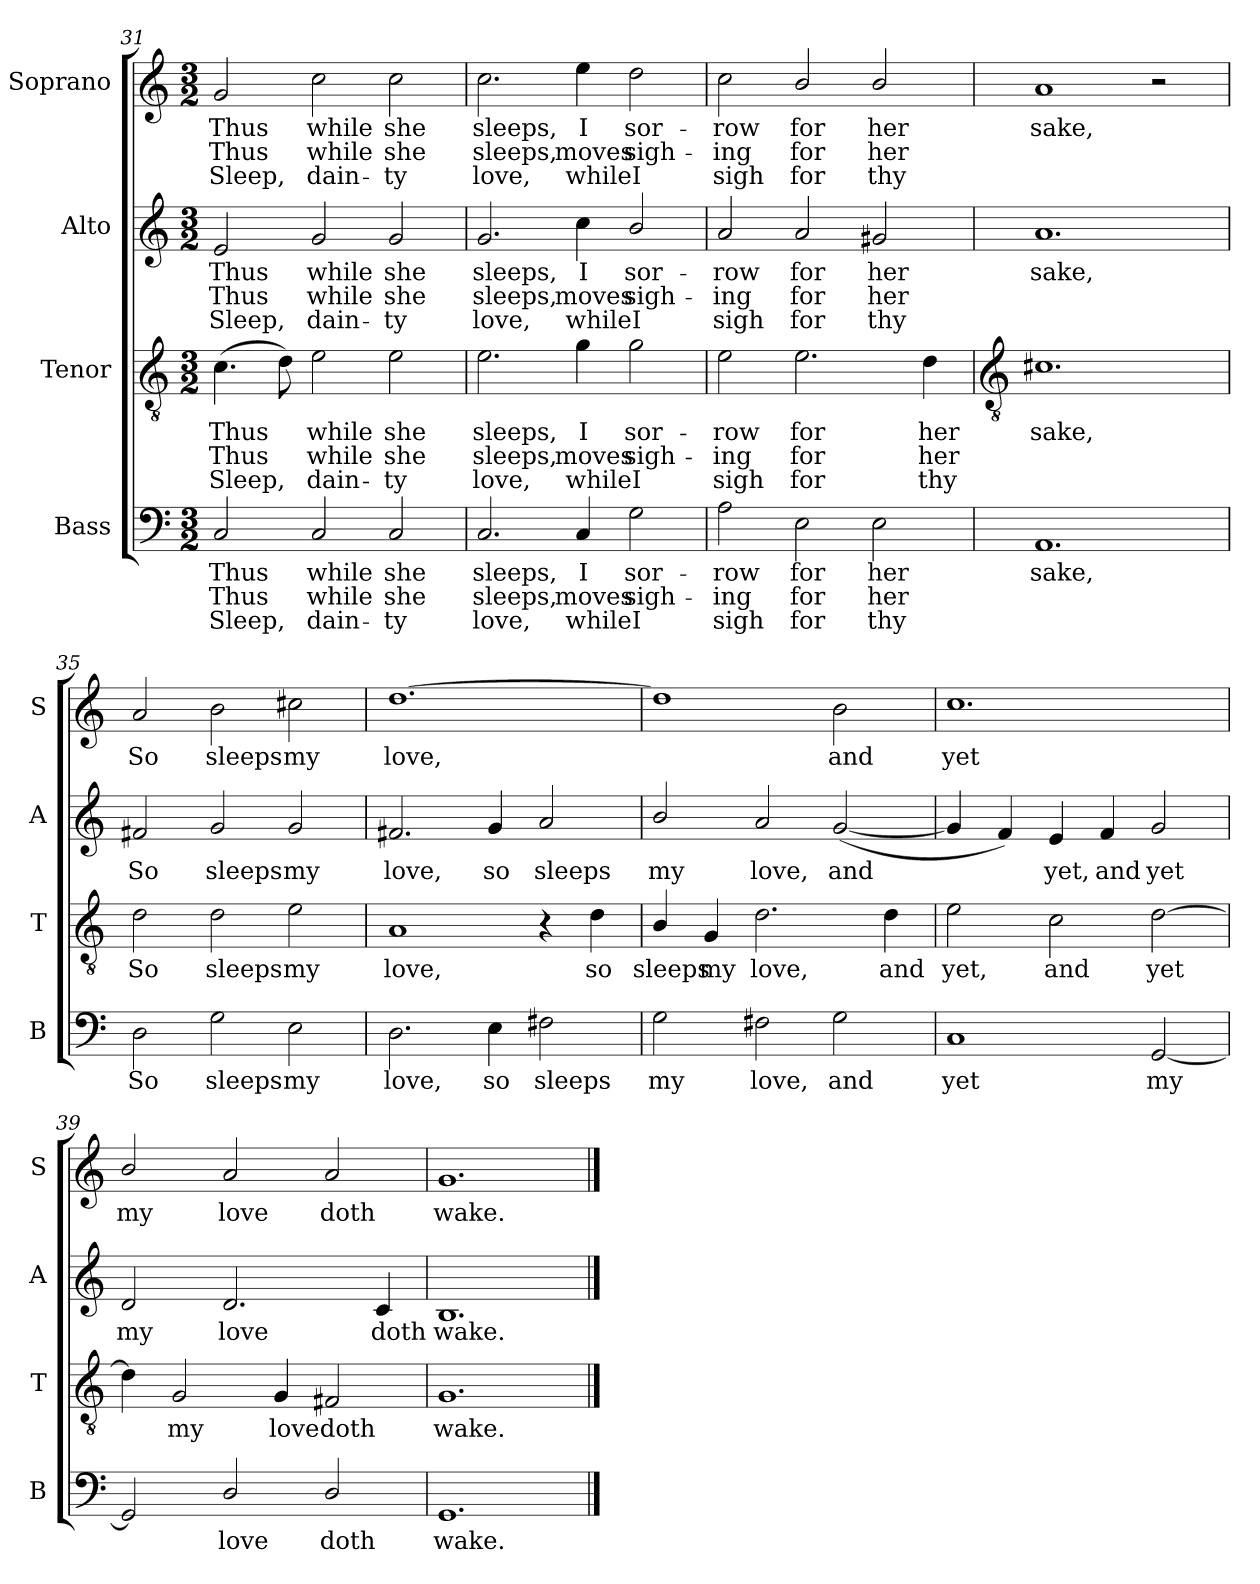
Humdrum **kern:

**kern	**text	**text	**text	**kern	**text	**text	**text	**kern	**text	**text	**text	**kern	**text	**text	**text
*part4	*part4	*part4	*part4	*part3	*part3	*part3	*part3	*part2	*part2	*part2	*part2	*part1	*part1	*part1	*part1
*staff4	*staff4	*staff4	*staff4	*staff3	*staff3	*staff3	*staff3	*staff2	*staff2	*staff2	*staff2	*staff1	*staff1	*staff1	*staff1
*I"Bass	*	*	*	*I"Tenor	*	*	*	*I"Alto	*	*	*	*I"Soprano	*	*	*
*I'B	*	*	*	*I'T	*	*	*	*I'A	*	*	*	*I'S	*	*	*
*clefF4	*	*	*	*clefGv2	*	*	*	*clefG2	*	*	*	*clefG2	*	*	*
*k[]	*	*	*	*k[]	*	*	*	*k[]	*	*	*	*k[]	*	*	*
*C:	*	*	*	*C:	*	*	*	*C:	*	*	*	*C:	*	*	*
*M3/2	*	*	*	*M3/2	*	*	*	*M3/2	*	*	*	*M3/2	*	*	*
=31	=31	=31	=31	=31	=31	=31	=31	=31	=31	=31	=31	=31	=31	=31	=31
!	!LO:LY:b	!LO:LY:b	!LO:LY:b	!	!LO:LY:b	!LO:LY:b	!LO:LY:b	!	!LO:LY:b	!LO:LY:b	!LO:LY:b	!	!LO:LY:b	!LO:LY:b	!LO:LY:b
2C	Thus	Thus	Sleep,	(>4.c	Thus	Thus	Sleep,	2e	Thus	Thus	Sleep,	2g	Thus	Thus	Sleep,
.	.	.	.	8d)	.	.	.	.	.	.	.	.	.	.	.
!	!LO:LY:b	!LO:LY:b	!LO:LY:b	!	!LO:LY:b	!LO:LY:b	!LO:LY:b	!	!LO:LY:b	!LO:LY:b	!LO:LY:b	!	!LO:LY:b	!LO:LY:b	!LO:LY:b
2C	while	while	dain-	2e	while	while	dain-	2g	while	while	dain-	2cc	while	while	dain-
!	!LO:LY:b	!LO:LY:b	!LO:LY:b	!	!LO:LY:b	!LO:LY:b	!LO:LY:b	!	!LO:LY:b	!LO:LY:b	!LO:LY:b	!	!LO:LY:b	!LO:LY:b	!LO:LY:b
2C	-she	she	ty	2e	-she	she	ty	2g	-she	she	ty	2cc	-she	she	ty
=32	=32	=32	=32	=32	=32	=32	=32	=32	=32	=32	=32	=32	=32	=32	=32
!	!LO:LY:b	!LO:LY:b	!LO:LY:b	!	!LO:LY:b	!LO:LY:b	!LO:LY:b	!	!LO:LY:b	!LO:LY:b	!LO:LY:b	!	!LO:LY:b	!LO:LY:b	!LO:LY:b
2.C	sleeps,	sleeps,	love,	2.e	sleeps,	sleeps,	love,	2.g	sleeps,	sleeps,	love,	2.cc	sleeps,	sleeps,	love,
!	!LO:LY:b	!LO:LY:b	!LO:LY:b	!	!LO:LY:b	!LO:LY:b	!LO:LY:b	!	!LO:LY:b	!LO:LY:b	!LO:LY:b	!	!LO:LY:b	!LO:LY:b	!LO:LY:b
4C	I	moves	while	4g	I	moves	while	4cc	I	moves	while	4ee	I	moves	while
!	!LO:LY:b	!LO:LY:b	!LO:LY:b	!	!LO:LY:b	!LO:LY:b	!LO:LY:b	!	!LO:LY:b	!LO:LY:b	!LO:LY:b	!	!LO:LY:b	!LO:LY:b	!LO:LY:b
2G	sor-	-sigh-	-I	2g	sor-	-sigh-	-I	2b/	sor-	-sigh-	-I	2dd	sor-	-sigh-	-I
=33	=33	=33	=33	=33	=33	=33	=33	=33	=33	=33	=33	=33	=33	=33	=33
!	!LO:LY:b	!LO:LY:b	!LO:LY:b	!	!LO:LY:b	!LO:LY:b	!LO:LY:b	!	!LO:LY:b	!LO:LY:b	!LO:LY:b	!	!LO:LY:b	!LO:LY:b	!LO:LY:b
2A	row	ing	sigh	2e	row	ing	sigh	2a	row	ing	sigh	2cc	row	ing	sigh
!	!LO:LY:b	!LO:LY:b	!LO:LY:b	!	!LO:LY:b	!LO:LY:b	!LO:LY:b	!	!LO:LY:b	!LO:LY:b	!LO:LY:b	!	!LO:LY:b	!LO:LY:b	!LO:LY:b
2E	for	for	for	2.e	for	for	for	2a	for	for	for	2b/	for	for	for
!	!LO:LY:b	!LO:LY:b	!LO:LY:b	!	!	!	!	!	!LO:LY:b	!LO:LY:b	!LO:LY:b	!	!LO:LY:b	!LO:LY:b	!LO:LY:b
2E	her	her	thy	.	.	.	.	2g#X	her	her	thy	2b/	her	her	thy
!	!	!	!	!	!LO:LY:b	!LO:LY:b	!LO:LY:b	!	!	!	!	!	!	!	!
.	.	.	.	4d	her	her	thy	.	.	.	.	.	.	.	.
!!LO:LB:g=z
=34	=34	=34	=34	=34	=34	=34	=34	=34	=34	=34	=34	=34	=34	=34	=34
*	*	*	*	*clefGv2	*	*	*	*	*	*	*	*	*	*	*
!	!LO:LY:b	!	!	!	!LO:LY:b	!	!	!	!LO:LY:b	!	!	!	!LO:LY:b	!	!
1.AA	sake,	.	.	1.c#X	sake,	.	.	1.a	sake,	.	.	1a	sake,	.	.
.	.	.	.	.	.	.	.	.	.	.	.	2r	.	.	.
=35	=35	=35	=35	=35	=35	=35	=35	=35	=35	=35	=35	=35	=35	=35	=35
!	!LO:LY:b	!	!	!	!LO:LY:b	!	!	!	!LO:LY:b	!	!	!	!LO:LY:b	!	!
2D	So	.	.	2d	So	.	.	2f#X	So	.	.	2a	So	.	.
!	!LO:LY:b	!	!	!	!LO:LY:b	!	!	!	!LO:LY:b	!	!	!	!LO:LY:b	!	!
2G	sleeps	.	.	2d	sleeps	.	.	2g	sleeps	.	.	2b	sleeps	.	.
!	!LO:LY:b	!	!	!	!LO:LY:b	!	!	!	!LO:LY:b	!	!	!	!LO:LY:b	!	!
2E	my	.	.	2e	my	.	.	2g	my	.	.	2cc#X	my	.	.
=36	=36	=36	=36	=36	=36	=36	=36	=36	=36	=36	=36	=36	=36	=36	=36
!	!LO:LY:b	!	!	!	!LO:LY:b	!	!	!	!LO:LY:b	!	!	!	!LO:LY:b	!	!
2.D	love,	.	.	1A	love,	.	.	2.f#X	love,	.	.	[1.dd	love,	.	.
!	!LO:LY:b	!	!	!	!	!	!	!	!LO:LY:b	!	!	!	!	!	!
4E	so	.	.	.	.	.	.	4g	so	.	.	.	.	.	.
!	!LO:LY:b	!	!	!	!	!	!	!	!LO:LY:b	!	!	!	!	!	!
2F#X	sleeps	.	.	4r	.	.	.	2a	sleeps	.	.	.	.	.	.
!	!	!	!	!	!LO:LY:b	!	!	!	!	!	!	!	!	!	!
.	.	.	.	4d	so	.	.	.	.	.	.	.	.	.	.
=37	=37	=37	=37	=37	=37	=37	=37	=37	=37	=37	=37	=37	=37	=37	=37
!	!LO:LY:b	!	!	!	!LO:LY:b	!	!	!	!LO:LY:b	!	!	!	!	!	!
2G	my	.	.	4B/	sleeps	.	.	2b/	my	.	.	1dd]	.	.	.
!	!	!	!	!	!LO:LY:b	!	!	!	!	!	!	!	!	!	!
.	.	.	.	4G	my	.	.	.	.	.	.	.	.	.	.
!	!LO:LY:b	!	!	!	!LO:LY:b	!	!	!	!LO:LY:b	!	!	!	!	!	!
2F#X	love,	.	.	2.d	love,	.	.	2a	love,	.	.	.	.	.	.
!	!LO:LY:b	!	!	!	!	!	!	!	!LO:LY:b	!	!	!	!LO:LY:b	!	!
2G	and	.	.	.	.	.	.	(<[2g	and	.	.	2b	and	.	.
!	!	!	!	!	!LO:LY:b	!	!	!	!	!	!	!	!	!	!
.	.	.	.	4d	and	.	.	.	.	.	.	.	.	.	.
=38	=38	=38	=38	=38	=38	=38	=38	=38	=38	=38	=38	=38	=38	=38	=38
!	!LO:LY:b	!	!	!	!LO:LY:b	!	!	!	!	!	!	!	!LO:LY:b	!	!
1C	yet	.	.	2e	yet,	.	.	4g]	.	.	.	1.cc	yet	.	.
.	.	.	.	.	.	.	.	4f)	.	.	.	.	.	.	.
!	!	!	!	!	!LO:LY:b	!	!	!	!LO:LY:b	!	!	!	!	!	!
.	.	.	.	2c	and	.	.	4e	yet,	.	.	.	.	.	.
!	!	!	!	!	!	!	!	!	!LO:LY:b	!	!	!	!	!	!
.	.	.	.	.	.	.	.	4f	and	.	.	.	.	.	.
!	!LO:LY:b	!	!	!	!LO:LY:b	!	!	!	!LO:LY:b	!	!	!	!	!	!
[2GG	my	.	.	[2d	yet	.	.	2g	yet	.	.	.	.	.	.
=39	=39	=39	=39	=39	=39	=39	=39	=39	=39	=39	=39	=39	=39	=39	=39
!	!	!	!	!	!	!	!	!	!LO:LY:b	!	!	!	!LO:LY:b	!	!
2GG]	.	.	.	4d]	.	.	.	2d	my	.	.	2b/	my	.	.
!	!	!	!	!	!LO:LY:b	!	!	!	!	!	!	!	!	!	!
.	.	.	.	2G	my	.	.	.	.	.	.	.	.	.	.
!	!LO:LY:b	!	!	!	!	!	!	!	!LO:LY:b	!	!	!	!LO:LY:b	!	!
2D/	love	.	.	.	.	.	.	2.d	love	.	.	2a	love	.	.
!	!	!	!	!	!LO:LY:b	!	!	!	!	!	!	!	!	!	!
.	.	.	.	4G	love	.	.	.	.	.	.	.	.	.	.
!	!LO:LY:b	!	!	!	!LO:LY:b	!	!	!	!	!	!	!	!LO:LY:b	!	!
2D/	doth	.	.	2F#X	doth	.	.	.	.	.	.	2a	doth	.	.
!	!	!	!	!	!	!	!	!	!LO:LY:b	!	!	!	!	!	!
.	.	.	.	.	.	.	.	4c	doth	.	.	.	.	.	.
=40	=40	=40	=40	=40	=40	=40	=40	=40	=40	=40	=40	=40	=40	=40	=40
!	!LO:LY:b	!	!	!	!LO:LY:b	!	!	!	!LO:LY:b	!	!	!	!LO:LY:b	!	!
1.GG	wake.	.	.	1.G	wake.	.	.	1.B	wake.	.	.	1.g	wake.	.	.
==	==	==	==	==	==	==	==	==	==	==	==	==	==	==	==
*-	*-	*-	*-	*-	*-	*-	*-	*-	*-	*-	*-	*-	*-	*-	*-
